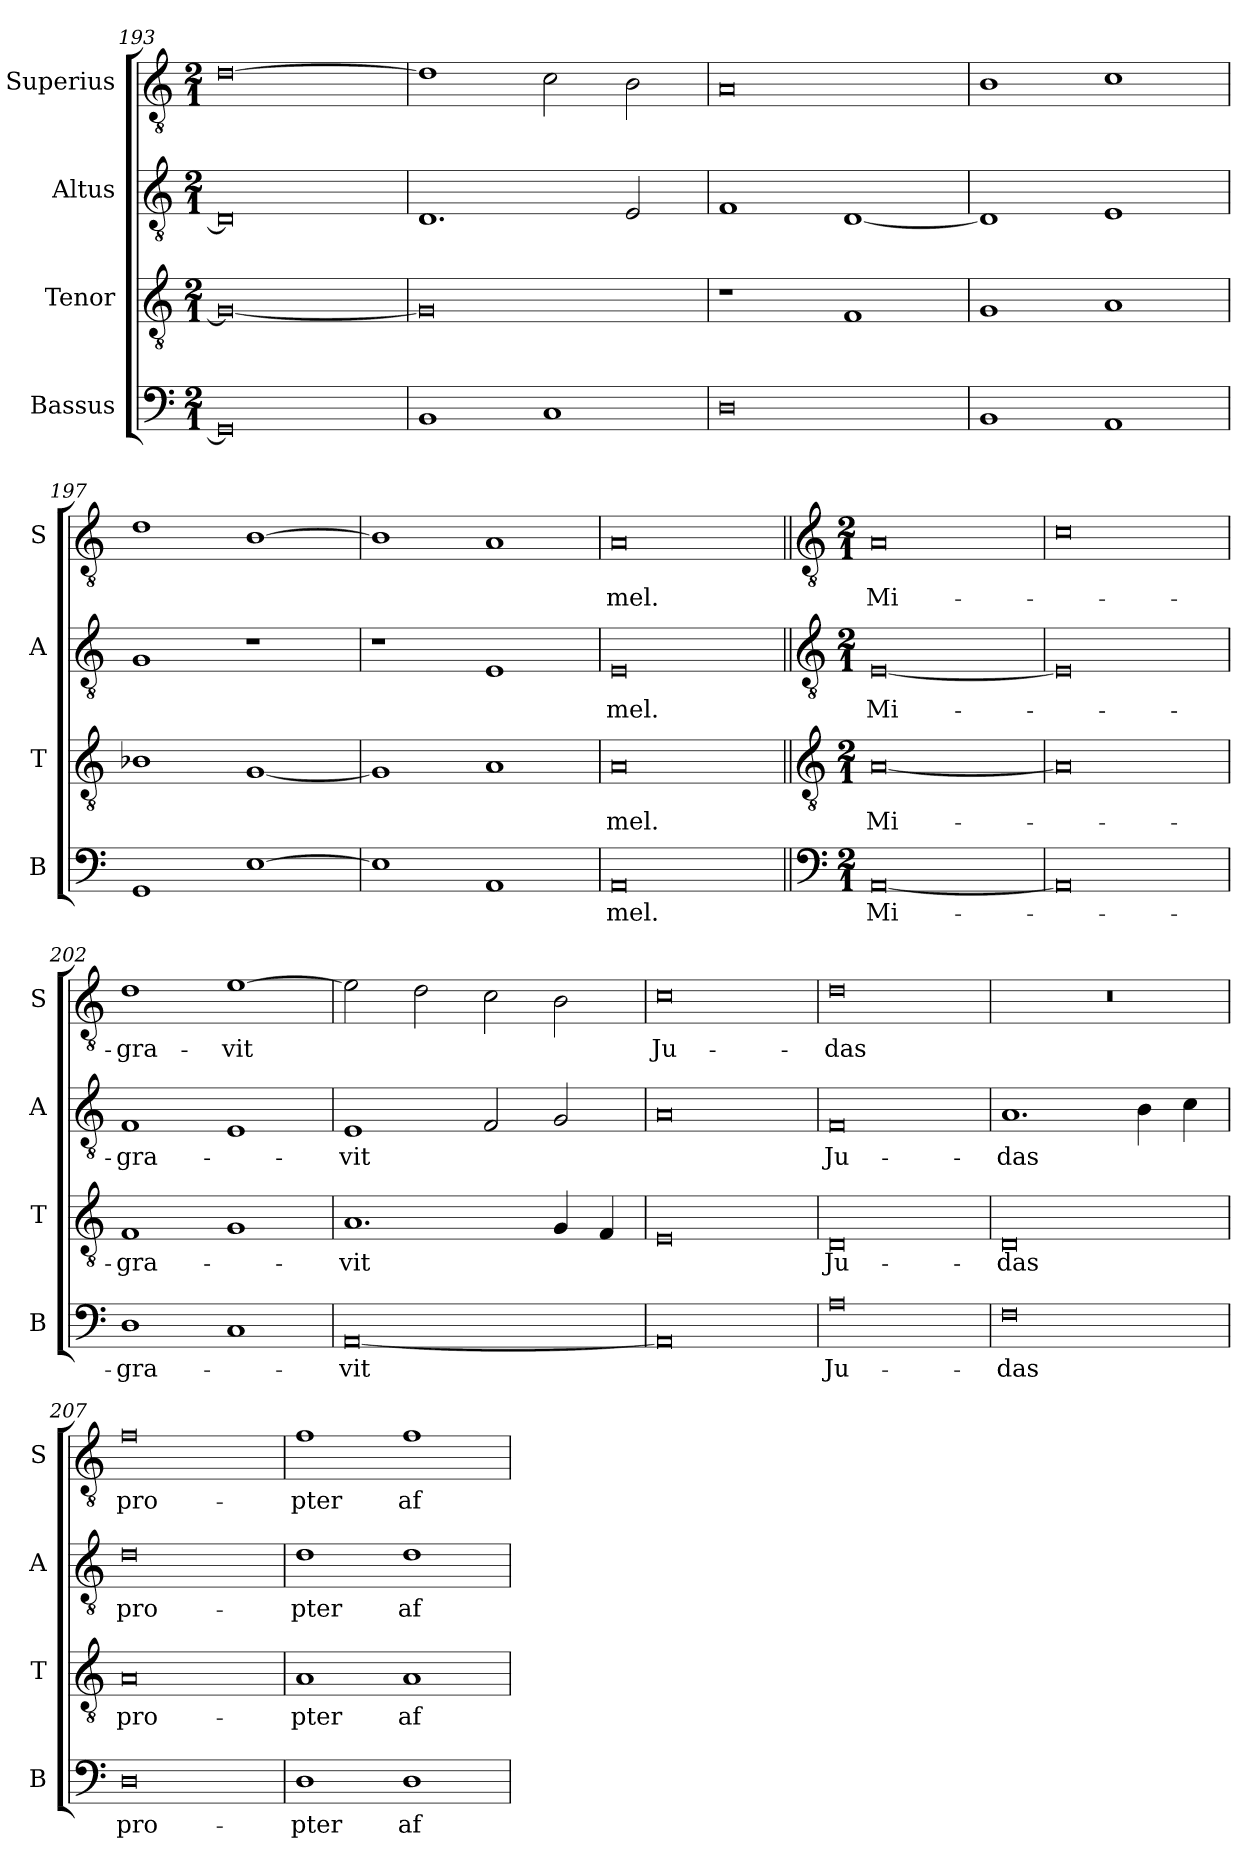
**kern	**text	**kern	**text	**kern	**text	**kern	**text
*part4	*part4	*part3	*part3	*part2	*part2	*part1	*part1
*staff4	*staff4	*staff3	*staff3	*staff2	*staff2	*staff1	*staff1
*I"Bassus	*	*I"Tenor	*	*I"Altus	*	*I"Superius	*
*I'B	*	*I'T	*	*I'A	*	*I'S	*
*clefF4	*	*clefGv2	*	*clefGv2	*	*clefGv2	*
*k[]	*	*k[]	*	*k[]	*	*k[]	*
*M2/1	*	*M2/1	*	*M2/1	*	*M2/1	*
=193	=193	=193	=193	=193	=193	=193	=193
0GG]	.	0G_	.	0D]	.	[0d	.
=194	=194	=194	=194	=194	=194	=194	=194
1BB	.	0G]	.	1.D	.	1d]	.
1C	.	.	.	.	.	2c\	.
.	.	.	.	2E/	.	2B\	.
=195	=195	=195	=195	=195	=195	=195	=195
0D	.	1r	.	1F	.	0A	.
.	.	1F	.	[1D	.	.	.
=196	=196	=196	=196	=196	=196	=196	=196
1BB	.	1G	.	1D]	.	1B	.
1AA	.	1A	.	1E	.	1c	.
=197	=197	=197	=197	=197	=197	=197	=197
1GG	.	1B-X	.	1G	.	1d	.
[1E	.	[1G	.	1r	.	[1B	.
=198	=198	=198	=198	=198	=198	=198	=198
1E]	.	1G]	.	1r	.	1B]	.
1AA	.	1A	.	1E	.	1A	.
=199	=199	=199	=199	=199	=199	=199	=199
0AA	-mel.	0A	-mel.	0E	-mel.	0A	-mel.
!!LO:LB:g=z
=200||	=200||	=200||	=200||	=200||	=200||	=200||	=200||
*clefF4	*	*clefGv2	*	*clefGv2	*	*clefGv2	*
*k[]	*	*k[]	*	*k[]	*	*k[]	*
*M2/1	*	*M2/1	*	*M2/1	*	*M2/1	*
[0AA	Mi-	[0A	Mi-	[0E	Mi-	0A	Mi-
=201	=201	=201	=201	=201	=201	=201	=201
0AA]	.	0A]	.	0E]	.	0c	.
=202	=202	=202	=202	=202	=202	=202	=202
1D	-gra-	1F	-gra-	1F	-gra-	1d	-gra-
1C	.	1G	.	1E	.	[1e	-vit
=203	=203	=203	=203	=203	=203	=203	=203
[0AA	-vit	1.A	-vit	1E	-vit	2e\]	.
.	.	.	.	.	.	2d\	.
.	.	.	.	2F/	.	2c\	.
.	.	4G/	.	2G/	.	2B\	.
.	.	4F/	.	.	.	.	.
=204	=204	=204	=204	=204	=204	=204	=204
0AA]	.	0E	.	0A	.	0c	Ju-
=205	=205	=205	=205	=205	=205	=205	=205
0A	Ju-	0D	Ju-	0F	Ju-	0d	-das
=206	=206	=206	=206	=206	=206	=206	=206
0F	-das	0D	-das	1.A	-das	0r	.
.	.	.	.	4B\	.	.	.
.	.	.	.	4c\	.	.	.
=207	=207	=207	=207	=207	=207	=207	=207
0D	pro-	0A	pro-	0d	pro-	0f	pro-
=208	=208	=208	=208	=208	=208	=208	=208
1D	-pter	1A	-pter	1d	-pter	1f	-pter
1D	af-	1A	af-	1d	af-	1f	af-
=	=	=	=	=	=	=	=
*-	*-	*-	*-	*-	*-	*-	*-
